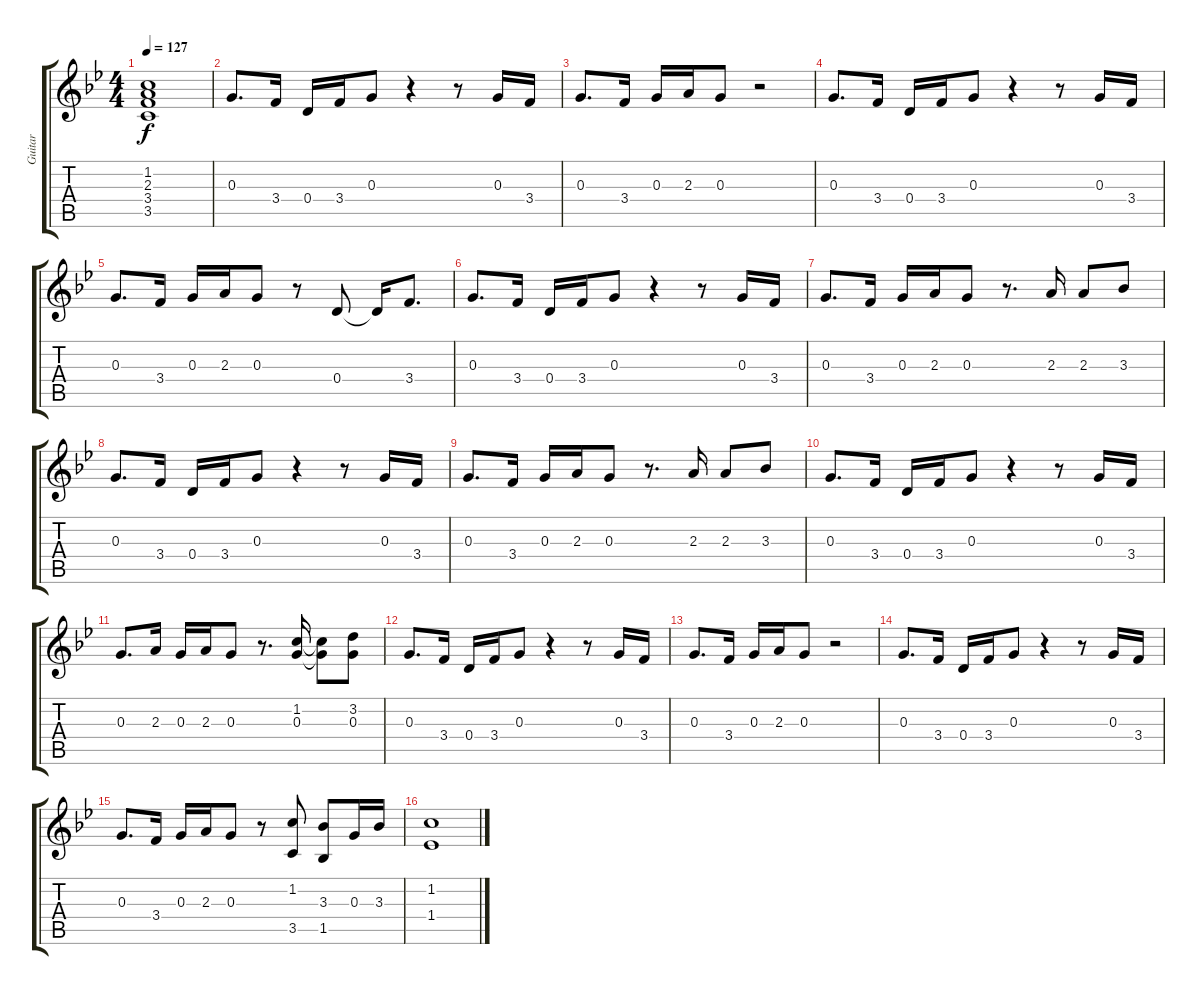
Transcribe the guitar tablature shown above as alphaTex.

\track ("Guitar" "Guitar") {instrument acousticguitarsteel}
\staff {score tabs}
\tuning (E4 B3 G3 D3 A2 D2) {hide}
\ts (4 4)
\tempo 127
\clef g2
\ks bb
(1.2{t} 2.3{t} 3.4{t} 3.5{t}).1{dy f} |
0.3.8{d} 3.4.16 0.4.16 3.4.16 0.3.8 r.4 r.8 0.3.16 3.4.16 |
0.3.8{d} 3.4.16 0.3.16 2.3.16 0.3.8 r.2 |
0.3.8{d} 3.4.16 0.4.16 3.4.16 0.3.8 r.4 r.8 0.3.16 3.4.16 |
0.3.8{d} 3.4.16 0.3.16 2.3.16 0.3.8 r.8 0.4.8 0.4{t}.16 3.4.8{d} |
0.3.8{d} 3.4.16 0.4.16 3.4.16 0.3.8 r.4 r.8 0.3.16 3.4.16 |
0.3.8{d} 3.4.16 0.3.16 2.3.16 0.3.8 r.8{d} 2.3.16 2.3.8 3.3.8 |
0.3.8{d} 3.4.16 0.4.16 3.4.16 0.3.8 r.4 r.8 0.3.16 3.4.16 |
0.3.8{d} 3.4.16 0.3.16 2.3.16 0.3.8 r.8{d} 2.3.16 2.3.8 3.3.8 |
0.3.8{d} 3.4.16 0.4.16 3.4.16 0.3.8 r.4 r.8 0.3.16 3.4.16 |
0.3.8{d} 2.3.16 0.3.16 2.3.16 0.3.8 r.8{d} (1.2 0.3).16 (1.2{t} 0.3{t}).8 (3.2 0.3).8 |
0.3.8{d} 3.4.16 0.4.16 3.4.16 0.3.8 r.4 r.8 0.3.16 3.4.16 |
0.3.8{d} 3.4.16 0.3.16 2.3.16 0.3.8 r.2 |
0.3.8{d} 3.4.16 0.4.16 3.4.16 0.3.8 r.4 r.8 0.3.16 3.4.16 |
0.3.8{d} 3.4.16 0.3.16 2.3.16 0.3.8 r.8 (1.2 3.5).8 (3.3 1.5).8 0.3.16 3.3.16 |
(1.2 1.4).1
